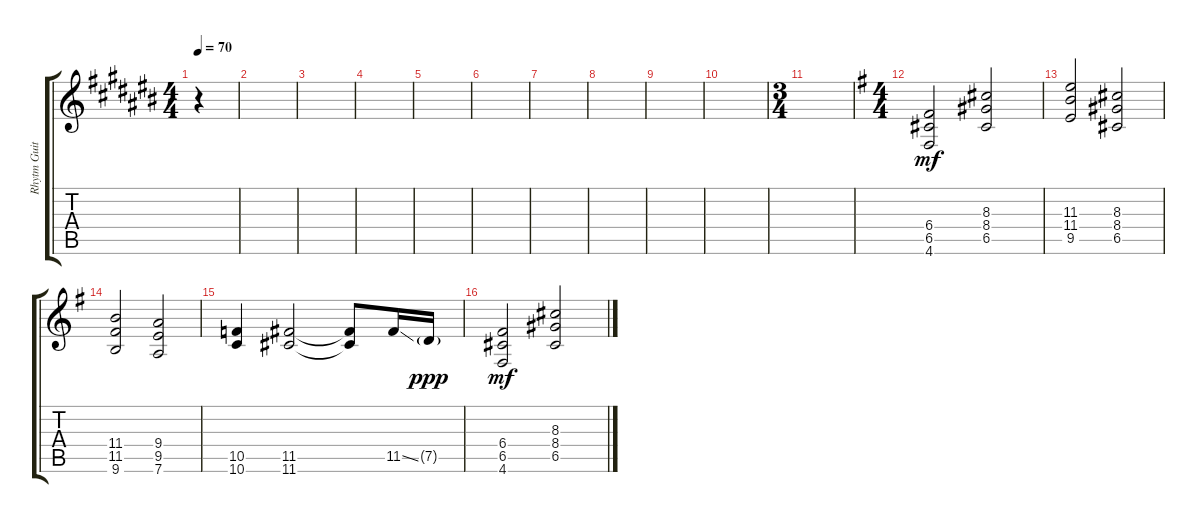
\track ("Rhytm Guitar" "Rhytm Guit") {instrument distortionguitar}
\staff {score tabs}
\tuning (D4 A3 F3 C3 G2 D2) {hide}
\ts (4 4)
\tempo 70
\clef g2
\ks a#minor
r.4{dy mf instrument distortionguitar} |
|
|
|
|
|
|
|
|
|
\ts (3 4)
|
\ts (4 4)
\ks eminor
(6.4 6.5 4.6).2 (8.3 8.4 6.5).2 |
(11.3 11.4 9.5).2 (8.3 8.4 6.5).2 |
(11.4 11.5 9.6).2 (9.4 9.5 7.6).2 |
(10.5 10.6).4 (11.5 11.6).2 (11.5{t} 11.6{t}).8 11.5{ss}.16 7.5{g}.16{dy ppp} |
(6.4 6.5 4.6).2{dy mf} (8.3 8.4 6.5).2
